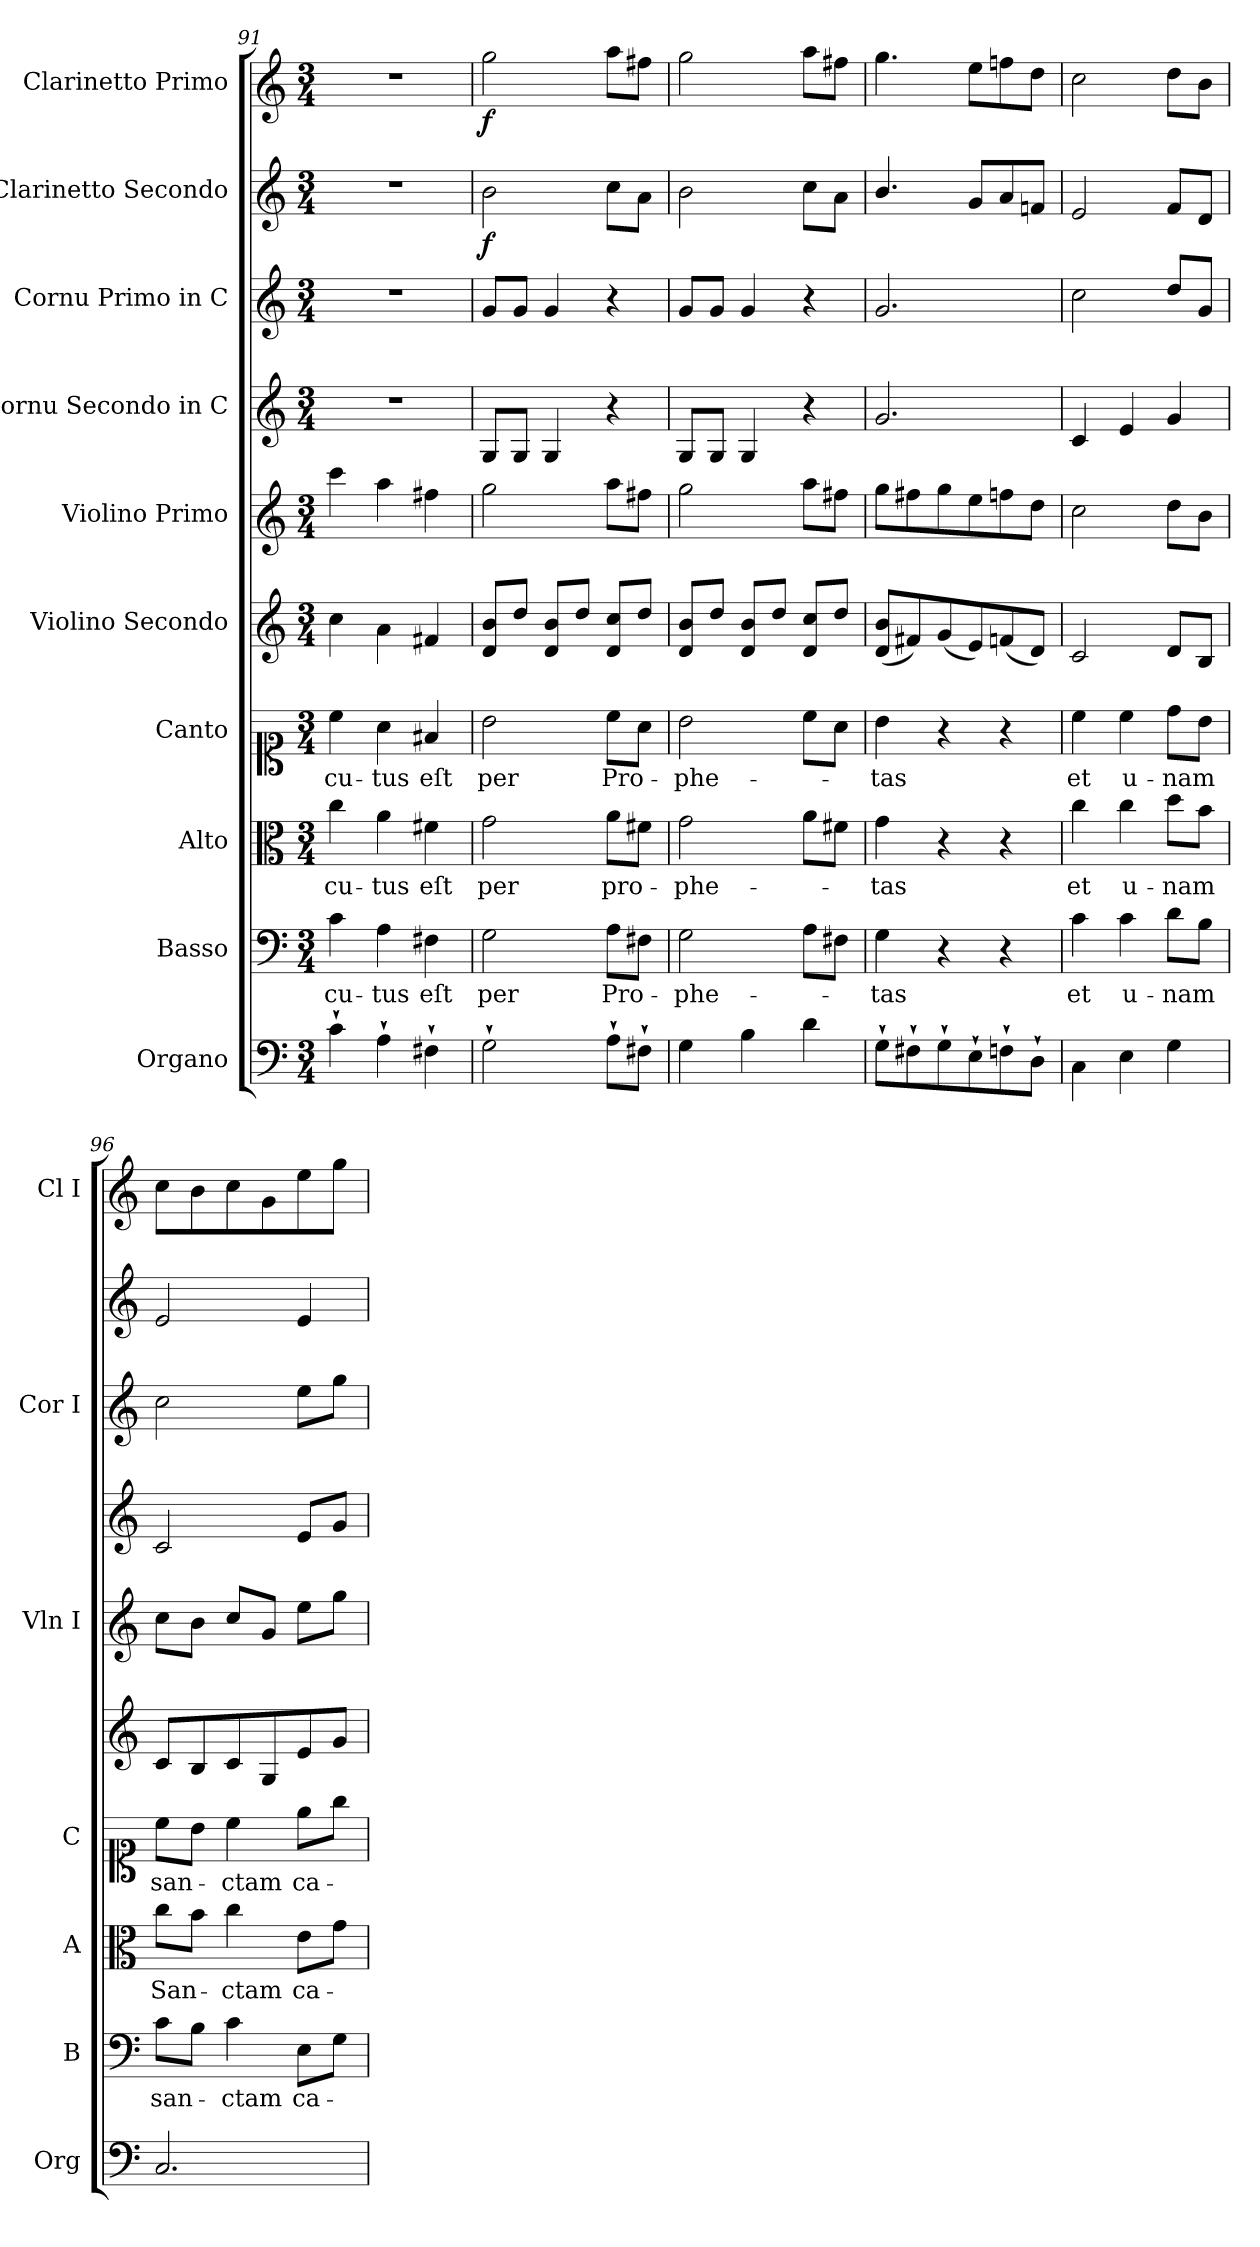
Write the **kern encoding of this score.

**kern	**kern	**text	**kern	**text	**kern	**text	**kern	**kern	**kern	**kern	**kern	**dynam	**kern	**dynam
*part10	*part9	*part9	*part8	*part8	*part7	*part7	*part6	*part5	*part4	*part3	*part2	*part2	*part1	*part1
*staff10	*staff9	*staff9	*staff8	*staff8	*staff7	*staff7	*staff6	*staff5	*staff4	*staff3	*staff2	*staff2	*staff1	*staff1
*I"Organo	*I"Basso	*	*I"Alto	*	*I"Canto	*	*I"Violino Secondo	*I"Violino Primo	*I"Cornu Secondo in C	*I"Cornu Primo in C	*I"Clarinetto Secondo	*	*I"Clarinetto Primo	*
*I'Org	*I'B	*	*I'A	*	*I'C	*	*	*I'Vln I	*	*I'Cor I	*	*	*I'Cl I	*
*clefF4	*clefF4	*	*clefC3	*	*clefC1	*	*clefG2	*clefG2	*clefG2	*clefG2	*clefG2	*	*clefG2	*
*k[]	*k[]	*	*k[]	*	*k[]	*	*k[]	*k[]	*k[]	*k[]	*k[]	*	*k[]	*
*C:	*C:	*	*C:	*	*C:	*	*C:	*C:	*C:	*C:	*C:	*	*C:	*
*M3/4	*M3/4	*	*M3/4	*	*M3/4	*	*M3/4	*M3/4	*M3/4	*M3/4	*M3/4	*	*M3/4	*
=91	=91	=91	=91	=91	=91	=91	=91	=91	=91	=91	=91	=91	=91	=91
4c`	4c	-cu-	4cc	-cu-	4cc	-cu-	4cc	4ccc	2.r	2.r	2.r	.	2.r	.
4A`	4A	-tus	4a	-tus	4a	-tus	4a\	4aa	.	.	.	.	.	.
4F#X`	4F#X	eſt	4f#X	eſt	4f#X	eſt	4f#X	4ff#X	.	.	.	.	.	.
=92	=92	=92	=92	=92	=92	=92	=92	=92	=92	=92	=92	=92	=92	=92
2G`	2G	per	2g	per	2b	per	8d 8bL	2gg	8GL	8gL	2b	f	2gg	f
.	.	.	.	.	.	.	8ddJ	.	8GJ	8gJ	.	.	.	.
.	.	.	.	.	.	.	8d 8bL	.	4G	4g	.	.	.	.
.	.	.	.	.	.	.	8ddJ	.	.	.	.	.	.	.
8A`L	8AL	Pro-	8aL	pro-	8ccL	Pro-	8d/ 8cc/L	8aaL	4r	4r	8ccL	.	8aaL	.
8F#X`J	8F#XJ	.	8f#XJ	.	8aJ	.	8ddJ	8ff#XJ	.	.	8aJ	.	8ff#XJ	.
=93	=93	=93	=93	=93	=93	=93	=93	=93	=93	=93	=93	=93	=93	=93
4G	2G	-phe-	2g	-phe-	2b	-phe-	8d 8bL	2gg	8GL	8gL	2b	.	2gg	.
.	.	.	.	.	.	.	8ddJ	.	8GJ	8gJ	.	.	.	.
4B	.	.	.	.	.	.	8d 8bL	.	4G	4g	.	.	.	.
.	.	.	.	.	.	.	8ddJ	.	.	.	.	.	.	.
4d	8AL	.	8aL	.	8ccL	.	8d/ 8cc/L	8aaL	4r	4r	8ccL	.	8aaL	.
.	8F#XJ	.	8f#XJ	.	8aJ	.	8ddJ	8ff#XJ	.	.	8aJ	.	8ff#XJ	.
=94	=94	=94	=94	=94	=94	=94	=94	=94	=94	=94	=94	=94	=94	=94
8G`L	4G	-tas	4g	-tas	4b	-tas	(<8d 8bL	8ggL	2.g	2.g	4.b/	.	4.gg	.
8F#X`	.	.	.	.	.	.	8f#X)	8ff#X	.	.	.	.	.	.
8G`	4r	.	4r	.	4r	.	(<8g	8gg	.	.	.	.	.	.
8E`	.	.	.	.	.	.	8e)	8ee	.	.	8gL	.	8eeL	.
8Fn`	4r	.	4r	.	4r	.	(<8fn	8ffn	.	.	8a	.	8ffn	.
8D`J	.	.	.	.	.	.	8dJ)	8ddJ	.	.	8fnJ	.	8ddJ	.
=95	=95	=95	=95	=95	=95	=95	=95	=95	=95	=95	=95	=95	=95	=95
4C\	4c	et	4cc	et	4cc	et	2c	2cc	4c	2cc	2e	.	2cc	.
4E	4c	u-	4cc	u-	4cc	u-	.	.	4e	.	.	.	.	.
4G	8dL	-nam	8ddL	-nam	8ddL	-nam	8dL	8ddL	4g	8dd\L	8fL	.	8ddL	.
.	8BJ	.	8bJ	.	8bJ	.	8BJ	8bJ	.	8g/J	8dJ	.	8bJ	.
=96	=96	=96	=96	=96	=96	=96	=96	=96	=96	=96	=96	=96	=96	=96
2.C	8cL	san-	8ccL	San-	8ccL	san-	8cL	8ccL	2c	2cc	2e	.	8ccL	.
.	8BJ	.	8bJ	.	8bJ	.	8B	8bJ	.	.	.	.	8b	.
.	4c	-ctam	4cc	-ctam	4cc	-ctam	8c	8cc\L	.	.	.	.	8cc	.
.	.	.	.	.	.	.	8G	8g/J	.	.	.	.	8g	.
.	8EL	ca-	8eL	ca-	8eeL	ca-	8e	8eeL	8eL	8ee\L	4e	.	8ee	.
.	8GJ	.	8gJ	.	8ggJ	.	8gJ	8ggJ	8gJ	8ggJ	.	.	8ggJ	.
=	=	=	=	=	=	=	=	=	=	=	=	=	=	=
*-	*-	*-	*-	*-	*-	*-	*-	*-	*-	*-	*-	*-	*-	*-
